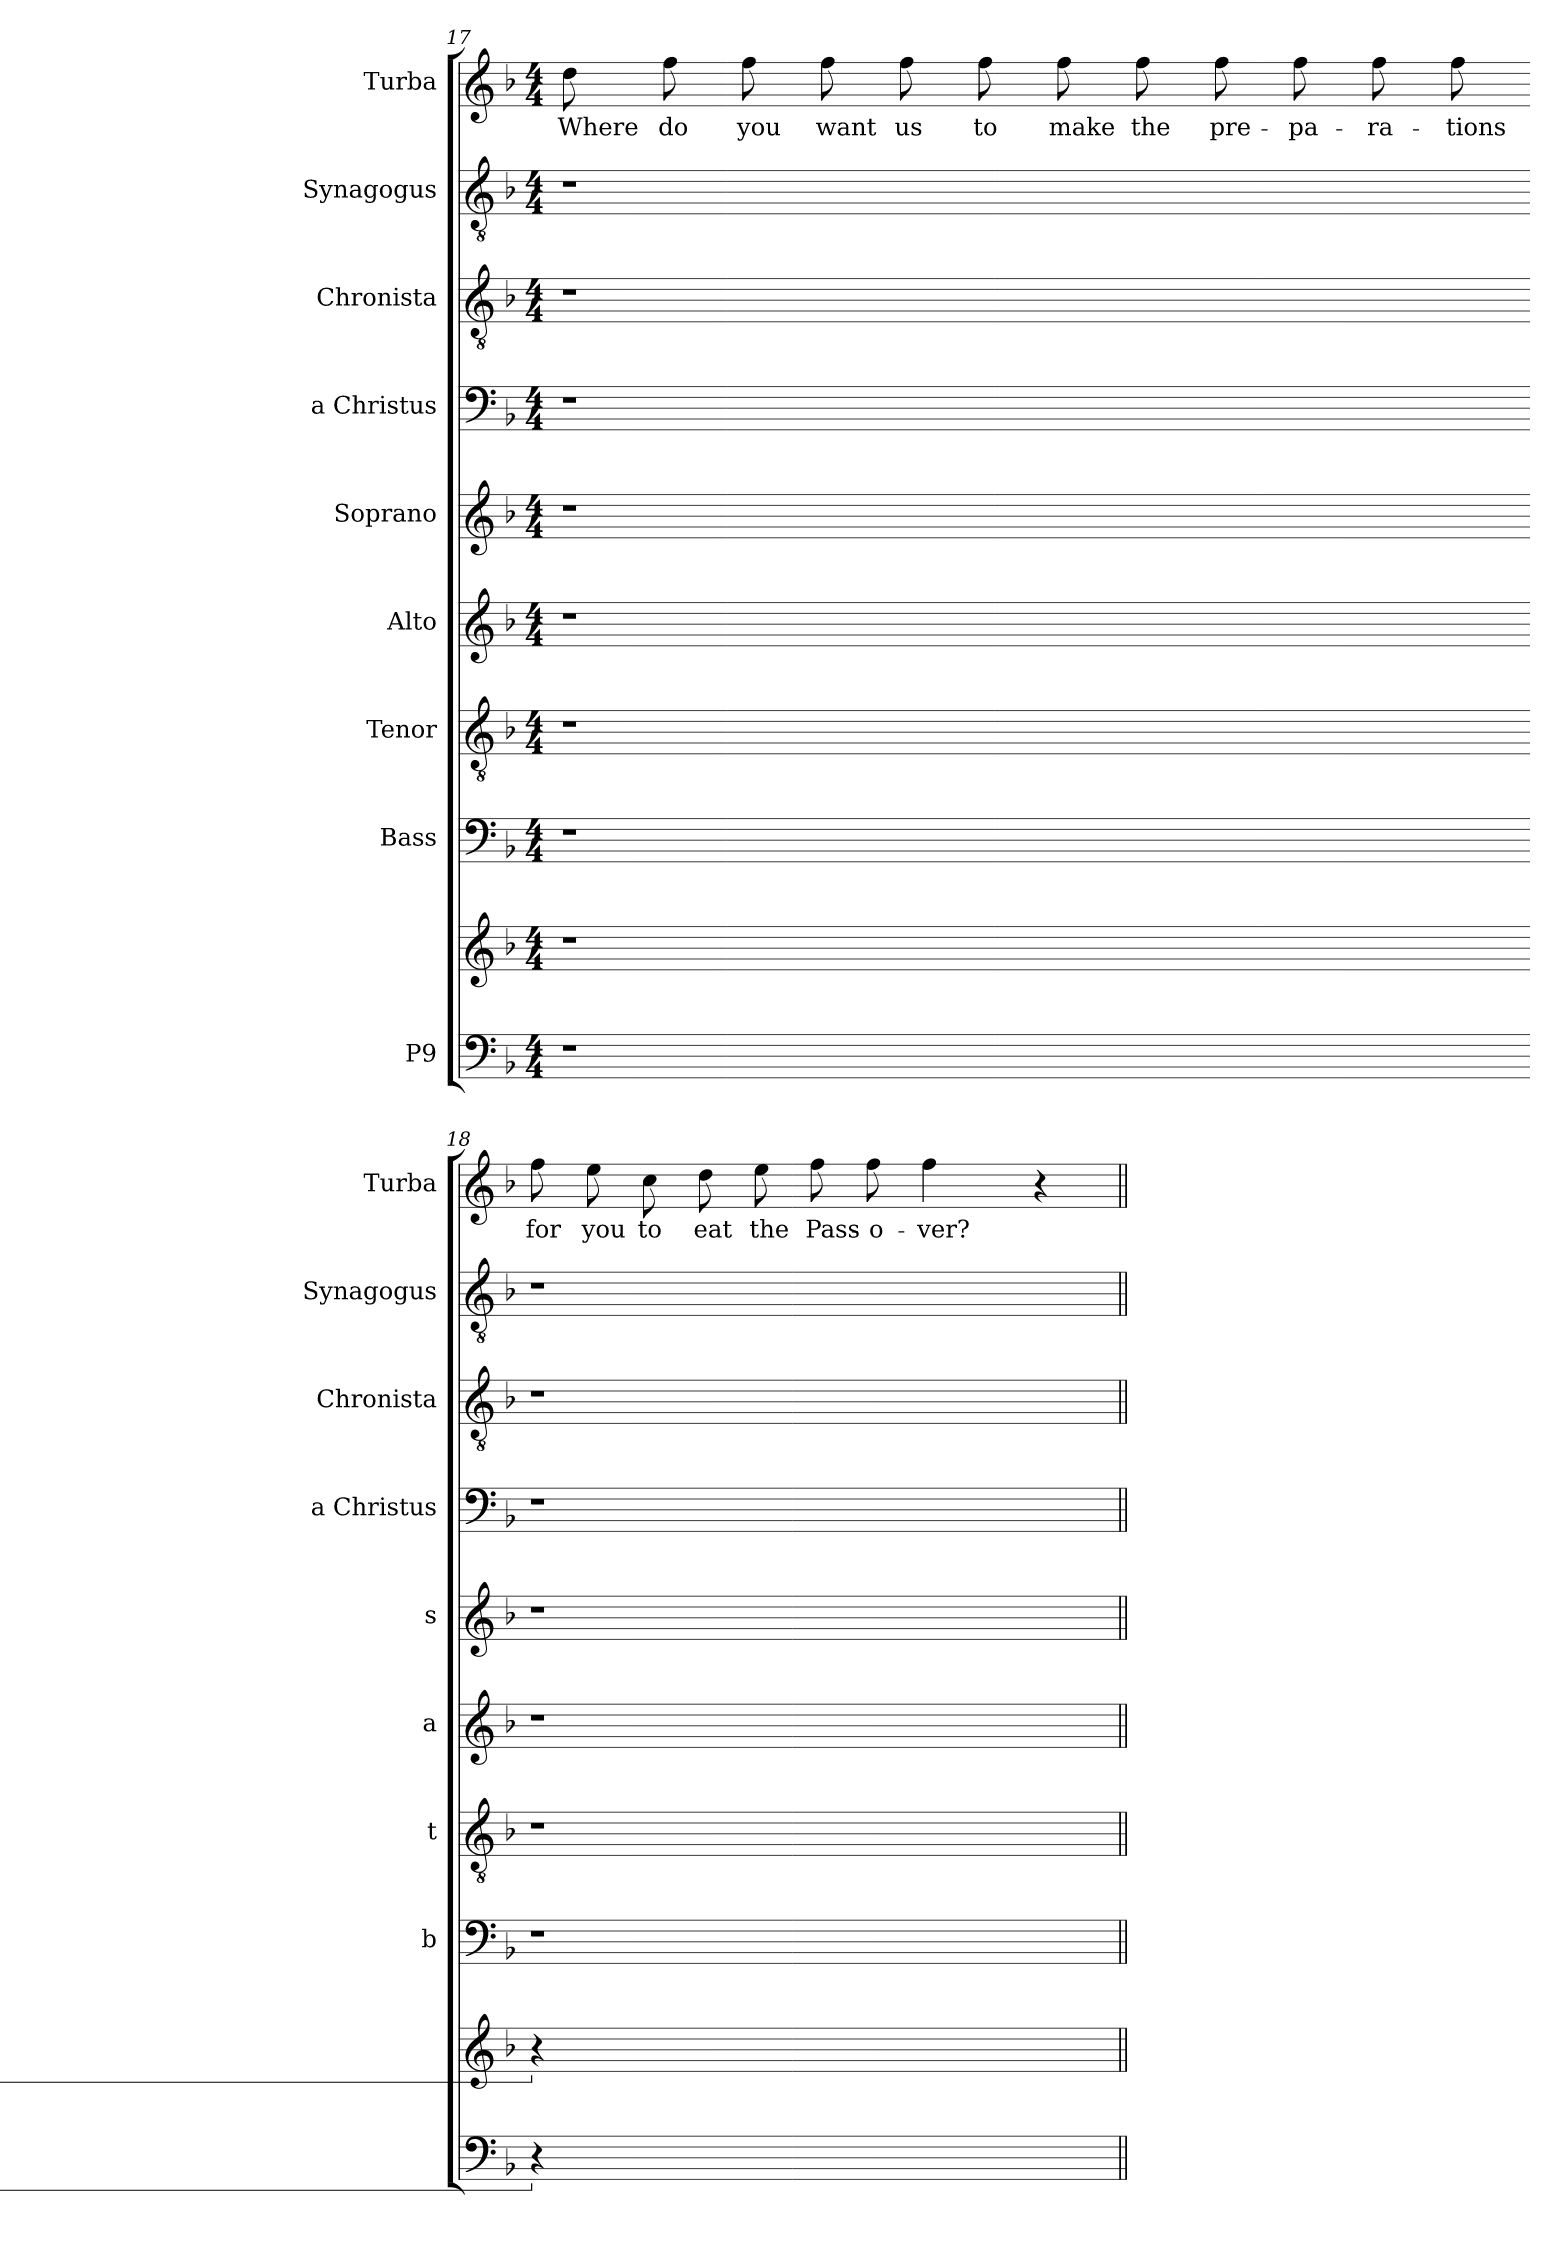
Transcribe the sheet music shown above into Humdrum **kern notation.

**kern	**kern	**kern	**kern	**kern	**kern	**kern	**kern	**kern	**kern	**text
*part9	*part9	*part8	*part7	*part6	*part5	*part4	*part3	*part2	*part1	*part1
*staff10	*staff9	*staff8	*staff7	*staff6	*staff5	*staff4	*staff3	*staff2	*staff1	*staff1
*I"P9	*	*I"Bass	*I"Tenor	*I"Alto	*I"Soprano	*I"a Christus	*I"Chronista	*I"Synagogus	*I"Turba	*
*	*	*I'b	*I't	*I'a	*I's	*I'a Christus	*I'Chronista	*I'Synagogus	*I'Turba	*
!!LO:LB:g=z
*clefF4	*clefG2	*clefF4	*clefGv2	*clefG2	*clefG2	*clefF4	*clefGv2	*clefGv2	*clefG2	*
*	*	*	*ITrd7c12	*	*	*	*ITrd7c12	*ITrd7c12	*	*
*k[b-]	*k[b-]	*k[b-]	*k[b-]	*k[b-]	*k[b-]	*k[b-]	*k[b-]	*k[b-]	*k[b-]	*
*F:	*F:	*F:	*F:	*F:	*F:	*F:	*F:	*F:	*F:	*
*M4/4	*M4/4	*M4/4	*M4/4	*M4/4	*M4/4	*M4/4	*M4/4	*M4/4	*M4/4	*
=17	=17	=17	=17	=17	=17	=17	=17	=17	=17	=17
!LO:N:vis=1	!LO:N:vis=1	!LO:N:vis=1	!LO:N:vis=1	!LO:N:vis=1	!LO:N:vis=1	!LO:N:vis=1	!LO:N:vis=1	!LO:N:vis=1	!	!
!	!	!	!	!	!	!	!	!	!	!LO:LY:b:color=#000000
1.r	1.r	1r	1r	1r	1r	1r	1r	1r	8ddi\	Where
!	!	!	!	!	!	!	!	!	!	!LO:LY:b:color=#000000
.	.	.	.	.	.	.	.	.	8ffi\	do
!	!	!	!	!	!	!	!	!	!	!LO:LY:b:color=#000000
.	.	.	.	.	.	.	.	.	8ffi\	you
!	!	!	!	!	!	!	!	!	!	!LO:LY:b:color=#000000
.	.	.	.	.	.	.	.	.	8ffi\	want
!	!	!	!	!	!	!	!	!	!	!LO:LY:b:color=#000000
.	.	.	.	.	.	.	.	.	8ffi\	us
!	!	!	!	!	!	!	!	!	!	!LO:LY:b:color=#000000
.	.	.	.	.	.	.	.	.	8ffi\	to
!	!	!	!	!	!	!	!	!	!	!LO:LY:b:color=#000000
.	.	.	.	.	.	.	.	.	8ffi\	make
!	!	!	!	!	!	!	!	!	!	!LO:LY:b:color=#000000
.	.	.	.	.	.	.	.	.	8ffi\	the
!	!	!	!	!	!	!	!	!	!	!LO:LY:b:color=#000000
.	.	2ryy	2ryy	2ryy	2ryy	2ryy	2ryy	2ryy	8ffi\	pre-
!	!	!	!	!	!	!	!	!	!	!LO:LY:b:color=#000000
.	.	.	.	.	.	.	.	.	8ffi\	-pa-
!	!	!	!	!	!	!	!	!	!	!LO:LY:b:color=#000000
.	.	.	.	.	.	.	.	.	8ffi\	-ra-
!	!	!	!	!	!	!	!	!	!	!LO:LY:b:color=#000000
.	.	.	.	.	.	.	.	.	8ffi\	-tions
!!LO:PB:g=z
=18-	=18-	=18-	=18-	=18-	=18-	=18-	=18-	=18-	=18-	=18-
!LO:N:vis=1	!LO:N:vis=1	!LO:N:vis=1	!LO:N:vis=1	!LO:N:vis=1	!LO:N:vis=1	!LO:N:vis=1	!LO:N:vis=1	!LO:N:vis=1	!	!
!	!	!	!	!	!	!	!	!	!	!LO:LY:b:color=#000000
8%11r	8%11r	1r	1r	1r	1r	1r	1r	1r	8ffi\	for
!	!	!	!	!	!	!	!	!	!	!LO:LY:b:color=#000000
.	.	.	.	.	.	.	.	.	8eei\	you
!	!	!	!	!	!	!	!	!	!	!LO:LY:b:color=#000000
.	.	.	.	.	.	.	.	.	8cci\	to
!	!	!	!	!	!	!	!	!	!	!LO:LY:b:color=#000000
.	.	.	.	.	.	.	.	.	8ddi\	eat
!	!	!	!	!	!	!	!	!	!	!LO:LY:b:color=#000000
.	.	.	.	.	.	.	.	.	8eei\	the
!	!	!	!	!	!	!	!	!	!	!LO:LY:b:color=#000000
.	.	.	.	.	.	.	.	.	8ffi\	Pass-
!	!	!	!	!	!	!	!	!	!	!LO:LY:b:color=#000000
.	.	.	.	.	.	.	.	.	8ffi\	-o-
!	!	!	!	!	!	!	!	!	!	!LO:LY:b:color=#000000
.	.	.	.	.	.	.	.	.	4ffi\	-ver?
.	.	4.ryy	4.ryy	4.ryy	4.ryy	4.ryy	4.ryy	4.ryy	.	.
.	.	.	.	.	.	.	.	.	4r	.
=||	=||	=||	=||	=||	=||	=||	=||	=||	=||	=||
*-	*-	*-	*-	*-	*-	*-	*-	*-	*-	*-
